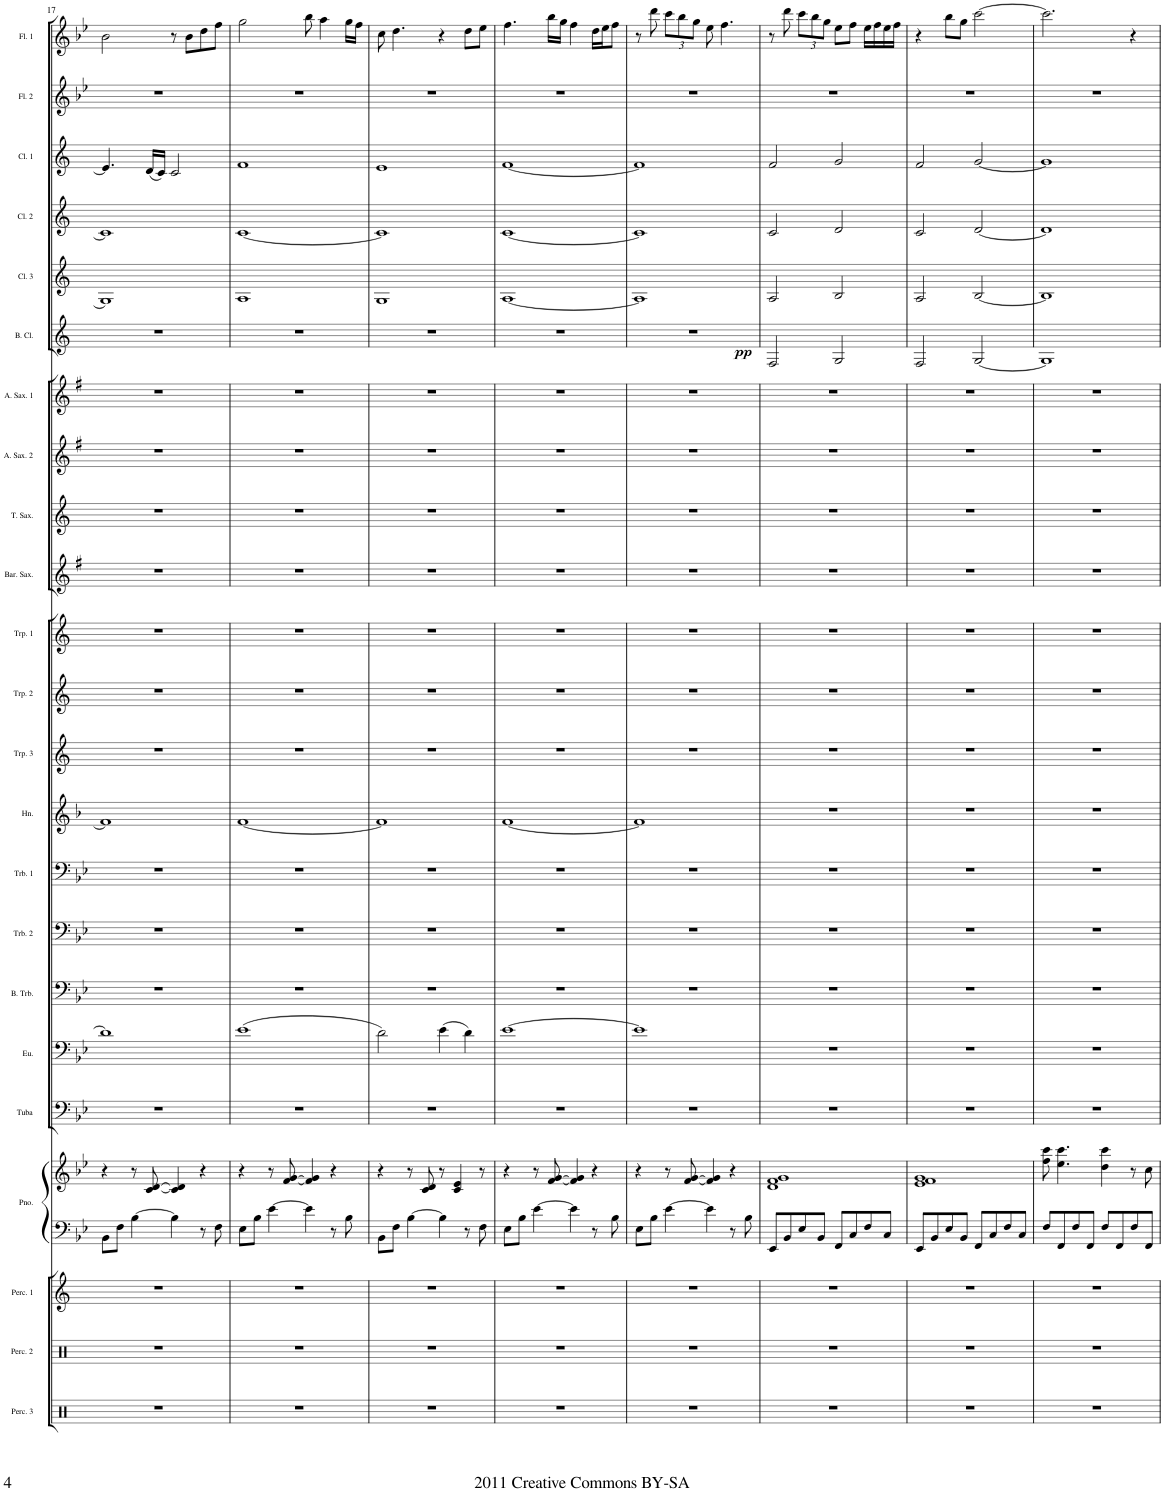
**kern	**kern	**kern	**kern	**kern	**kern	**kern	**kern	**kern	**kern	**kern	**kern	**kern	**kern	**kern	**kern	**kern	**kern	**kern	**dynam	**kern	**kern	**kern	**kern	**kern
*part23	*part22	*part21	*part20	*part20	*part19	*part18	*part17	*part16	*part15	*part14	*part13	*part12	*part11	*part10	*part9	*part8	*part7	*part6	*part6	*part5	*part4	*part3	*part2	*part1
*staff24	*staff23	*staff22	*staff21	*staff20	*staff19	*staff18	*staff17	*staff16	*staff15	*staff14	*staff13	*staff12	*staff11	*staff10	*staff9	*staff8	*staff7	*staff6	*staff6	*staff5	*staff4	*staff3	*staff2	*staff1
*I"Percussion 3	*I"Percussion 2	*I"Percussion 1	*I"Piano	*	*I"Tuba	*I"Euphonium	*I"Bass Trombone	*I"Trombone 2	*I"Trombone 1	*I"Horn	*I"Trumpet 3	*I"Trumpet 2	*I"Trumpet 1	*I"Baritone Saxophone	*I"Tenor Saxophone	*I"Alto Saxophone 2	*I"Alto Saxophone 1	*I"Bass Clarinet	*	*I"Clarinet 3	*I"Clarinet 2	*I"Clarinet 1	*I"Flute 2	*I"Flute 1
*I'Perc. 3	*I'Perc. 2	*I'Perc. 1	*I'Pno.	*	*I'Tuba	*I'Eu.	*I'B. Trb.	*I'Trb. 2	*I'Trb. 1	*I'Hn.	*I'Trp. 3	*I'Trp. 2	*I'Trp. 1	*I'Bar. Sax.	*I'T. Sax.	*I'A. Sax. 2	*I'A. Sax. 1	*I'B. Cl.	*	*I'Cl. 3	*I'Cl. 2	*I'Cl. 1	*I'Fl. 2	*I'Fl. 1
!!LO:PB:g=z
*clefX	*clefX	*clefG2	*clefF4	*clefG2	*clefF4	*clefF4	*clefF4	*clefF4	*clefF4	*clefG2	*clefG2	*clefG2	*clefG2	*clefG2	*clefG2	*clefG2	*clefG2	*clefG2	*	*clefG2	*clefG2	*clefG2	*clefG2	*clefG2
*	*	*	*	*	*	*	*	*	*	*Trd4c7	*Trd1c2	*Trd1c2	*Trd1c2	*Trd12c21	*Trd8c14	*Trd5c9	*Trd5c9	*Trd8c14	*	*Trd1c2	*Trd1c2	*Trd1c2	*	*
*k[]	*k[]	*k[]	*k[b-e-]	*k[b-e-]	*k[b-e-]	*k[b-e-]	*k[b-e-]	*k[b-e-]	*k[b-e-]	*k[b-]	*k[]	*k[]	*k[]	*k[f#]	*k[]	*k[f#]	*k[f#]	*k[]	*	*k[]	*k[]	*k[]	*k[b-e-]	*k[b-e-]
*M4/4	*M4/4	*M4/4	*M4/4	*M4/4	*M4/4	*M4/4	*M4/4	*M4/4	*M4/4	*M4/4	*M4/4	*M4/4	*M4/4	*M4/4	*M4/4	*M4/4	*M4/4	*M4/4	*	*M4/4	*M4/4	*M4/4	*M4/4	*M4/4
=17	=17	=17	=17	=17	=17	=17	=17	=17	=17	=17	=17	=17	=17	=17	=17	=17	=17	=17	=17	=17	=17	=17	=17	=17
1r	1r	1r	8BB-\L	4r	1r	1d]	1r	1r	1r	1f]	1r	1r	1r	1r	1r	1r	1r	1r	.	1G]	1c]	4.e/]	1r	2b-\
.	.	.	8F\J	.	.	.	.	.	.	.	.	.	.	.	.	.	.	.	.	.	.	.	.	.
.	.	.	[4B-\	8r	.	.	.	.	.	.	.	.	.	.	.	.	.	.	.	.	.	.	.	.
.	.	.	.	[8c/ [8d/	.	.	.	.	.	.	.	.	.	.	.	.	.	.	.	.	.	(16d/LL	.	.
.	.	.	.	.	.	.	.	.	.	.	.	.	.	.	.	.	.	.	.	.	.	16c/JJ)	.	.
.	.	.	4B-\]	4c/] 4d/]	.	.	.	.	.	.	.	.	.	.	.	.	.	.	.	.	.	2c/	.	8r
.	.	.	.	.	.	.	.	.	.	.	.	.	.	.	.	.	.	.	.	.	.	.	.	8b-\L
.	.	.	8r	4r	.	.	.	.	.	.	.	.	.	.	.	.	.	.	.	.	.	.	.	8dd\
.	.	.	8F\	.	.	.	.	.	.	.	.	.	.	.	.	.	.	.	.	.	.	.	.	8ff\J
=18	=18	=18	=18	=18	=18	=18	=18	=18	=18	=18	=18	=18	=18	=18	=18	=18	=18	=18	=18	=18	=18	=18	=18	=18
1r	1r	1r	8E-\L	4r	1r	(1e-	1r	1r	1r	[1f	1r	1r	1r	1r	1r	1r	1r	1r	.	1A	[1c	1f	1r	2gg\
.	.	.	8B-\J	.	.	.	.	.	.	.	.	.	.	.	.	.	.	.	.	.	.	.	.	.
.	.	.	[4e-\	8r	.	.	.	.	.	.	.	.	.	.	.	.	.	.	.	.	.	.	.	.
.	.	.	.	[8f/ [8g/	.	.	.	.	.	.	.	.	.	.	.	.	.	.	.	.	.	.	.	.
.	.	.	4e-\]	4f/] 4g/]	.	.	.	.	.	.	.	.	.	.	.	.	.	.	.	.	.	.	.	8bb-\
.	.	.	.	.	.	.	.	.	.	.	.	.	.	.	.	.	.	.	.	.	.	.	.	4aa\
.	.	.	8r	4r	.	.	.	.	.	.	.	.	.	.	.	.	.	.	.	.	.	.	.	.
.	.	.	8B-\	.	.	.	.	.	.	.	.	.	.	.	.	.	.	.	.	.	.	.	.	16gg\LL
.	.	.	.	.	.	.	.	.	.	.	.	.	.	.	.	.	.	.	.	.	.	.	.	16ff\JJ
=19	=19	=19	=19	=19	=19	=19	=19	=19	=19	=19	=19	=19	=19	=19	=19	=19	=19	=19	=19	=19	=19	=19	=19	=19
1r	1r	1r	8BB-\L	4r	1r	2d\)	1r	1r	1r	1f]	1r	1r	1r	1r	1r	1r	1r	1r	.	1G	1c]	1e	1r	8cc\
.	.	.	8F\J	.	.	.	.	.	.	.	.	.	.	.	.	.	.	.	.	.	.	.	.	4.dd\
.	.	.	[4B-\	8r	.	.	.	.	.	.	.	.	.	.	.	.	.	.	.	.	.	.	.	.
.	.	.	.	8c/ 8d/	.	.	.	.	.	.	.	.	.	.	.	.	.	.	.	.	.	.	.	.
.	.	.	4B-\]	8r	.	(4e-\	.	.	.	.	.	.	.	.	.	.	.	.	.	.	.	.	.	4r
.	.	.	.	4c/ 4e-/	.	.	.	.	.	.	.	.	.	.	.	.	.	.	.	.	.	.	.	.
.	.	.	8r	.	.	4d\)	.	.	.	.	.	.	.	.	.	.	.	.	.	.	.	.	.	8dd\L
.	.	.	8F\	8r	.	.	.	.	.	.	.	.	.	.	.	.	.	.	.	.	.	.	.	8ee-\J
=20	=20	=20	=20	=20	=20	=20	=20	=20	=20	=20	=20	=20	=20	=20	=20	=20	=20	=20	=20	=20	=20	=20	=20	=20
1r	1r	1r	8E-\L	4r	1r	[1e-	1r	1r	1r	[1f	1r	1r	1r	1r	1r	1r	1r	1r	.	[1A	[1c	[1f	1r	4.ff\
.	.	.	8B-\J	.	.	.	.	.	.	.	.	.	.	.	.	.	.	.	.	.	.	.	.	.
.	.	.	[4e-\	8r	.	.	.	.	.	.	.	.	.	.	.	.	.	.	.	.	.	.	.	.
.	.	.	.	[8f/ [8g/	.	.	.	.	.	.	.	.	.	.	.	.	.	.	.	.	.	.	.	16bb-\LL
.	.	.	.	.	.	.	.	.	.	.	.	.	.	.	.	.	.	.	.	.	.	.	.	16gg\JJ
.	.	.	4e-\]	4f/] 4g/]	.	.	.	.	.	.	.	.	.	.	.	.	.	.	.	.	.	.	.	4ff\
.	.	.	8r	4r	.	.	.	.	.	.	.	.	.	.	.	.	.	.	.	.	.	.	.	16dd\LL
.	.	.	.	.	.	.	.	.	.	.	.	.	.	.	.	.	.	.	.	.	.	.	.	16ee-\J
.	.	.	8B-\	.	.	.	.	.	.	.	.	.	.	.	.	.	.	.	.	.	.	.	.	8ff\J
=21	=21	=21	=21	=21	=21	=21	=21	=21	=21	=21	=21	=21	=21	=21	=21	=21	=21	=21	=21	=21	=21	=21	=21	=21
1r	1r	1r	8E-\L	4r	1r	1e-]	1r	1r	1r	1f]	1r	1r	1r	1r	1r	1r	1r	1r	.	1A]	1c]	1f]	1r	8r
.	.	.	8B-\J	.	.	.	.	.	.	.	.	.	.	.	.	.	.	.	.	.	.	.	.	8ddd\
*	*	*	*	*	*	*	*	*	*	*	*	*	*	*	*	*	*	*	*	*	*	*	*	*Xbrackettup
.	.	.	[4e-\	8r	.	.	.	.	.	.	.	.	.	.	.	.	.	.	.	.	.	.	.	12ccc\L
.	.	.	.	.	.	.	.	.	.	.	.	.	.	.	.	.	.	.	.	.	.	.	.	12bb-\
.	.	.	.	[8f/ [8g/	.	.	.	.	.	.	.	.	.	.	.	.	.	.	.	.	.	.	.	.
.	.	.	.	.	.	.	.	.	.	.	.	.	.	.	.	.	.	.	.	.	.	.	.	12gg\J
.	.	.	4e-\]	4f/] 4g/]	.	.	.	.	.	.	.	.	.	.	.	.	.	.	.	.	.	.	.	8ee-\
.	.	.	.	.	.	.	.	.	.	.	.	.	.	.	.	.	.	.	.	.	.	.	.	4.ff\
.	.	.	8r	4r	.	.	.	.	.	.	.	.	.	.	.	.	.	.	.	.	.	.	.	.
.	.	.	8B-\	.	.	.	.	.	.	.	.	.	.	.	.	.	.	.	.	.	.	.	.	.
=22	=22	=22	=22	=22	=22	=22	=22	=22	=22	=22	=22	=22	=22	=22	=22	=22	=22	=22	=22	=22	=22	=22	=22	=22
!	!	!	!	!	!	!	!	!	!	!	!	!	!	!	!	!	!	!	!LO:DY:b	!	!	!	!	!
1r	1r	1r	8EE-/L	1d 1f 1g	1r	1r	1r	1r	1r	1r	1r	1r	1r	1r	1r	1r	1r	2F/	pp	2A/	2c/	2f/	1r	8r
.	.	.	8BB-/	.	.	.	.	.	.	.	.	.	.	.	.	.	.	.	.	.	.	.	.	8ddd\
.	.	.	8E-/	.	.	.	.	.	.	.	.	.	.	.	.	.	.	.	.	.	.	.	.	12ccc\L
.	.	.	.	.	.	.	.	.	.	.	.	.	.	.	.	.	.	.	.	.	.	.	.	12bb-\
.	.	.	8BB-/J	.	.	.	.	.	.	.	.	.	.	.	.	.	.	.	.	.	.	.	.	.
.	.	.	.	.	.	.	.	.	.	.	.	.	.	.	.	.	.	.	.	.	.	.	.	12gg\J
.	.	.	8FF/L	.	.	.	.	.	.	.	.	.	.	.	.	.	.	2G/	.	2B/	2d/	2g/	.	8ee-\L
.	.	.	8C/	.	.	.	.	.	.	.	.	.	.	.	.	.	.	.	.	.	.	.	.	8ff\J
.	.	.	8F/	.	.	.	.	.	.	.	.	.	.	.	.	.	.	.	.	.	.	.	.	16ee-\LL
.	.	.	.	.	.	.	.	.	.	.	.	.	.	.	.	.	.	.	.	.	.	.	.	16ff\
.	.	.	8C/J	.	.	.	.	.	.	.	.	.	.	.	.	.	.	.	.	.	.	.	.	16ee-\
.	.	.	.	.	.	.	.	.	.	.	.	.	.	.	.	.	.	.	.	.	.	.	.	16ff\JJ
=23	=23	=23	=23	=23	=23	=23	=23	=23	=23	=23	=23	=23	=23	=23	=23	=23	=23	=23	=23	=23	=23	=23	=23	=23
1r	1r	1r	8EE-/L	1e- 1f 1g	1r	1r	1r	1r	1r	1r	1r	1r	1r	1r	1r	1r	1r	2F/	.	2A/	2c/	2f/	1r	4r
.	.	.	8BB-/	.	.	.	.	.	.	.	.	.	.	.	.	.	.	.	.	.	.	.	.	.
.	.	.	8E-/	.	.	.	.	.	.	.	.	.	.	.	.	.	.	.	.	.	.	.	.	8bb-\L
.	.	.	8BB-/J	.	.	.	.	.	.	.	.	.	.	.	.	.	.	.	.	.	.	.	.	8gg\J
.	.	.	8FF/L	.	.	.	.	.	.	.	.	.	.	.	.	.	.	[2G/	.	[2B/	[2d/	[2g/	.	[2ccc\
.	.	.	8C/	.	.	.	.	.	.	.	.	.	.	.	.	.	.	.	.	.	.	.	.	.
.	.	.	8F/	.	.	.	.	.	.	.	.	.	.	.	.	.	.	.	.	.	.	.	.	.
.	.	.	8C/J	.	.	.	.	.	.	.	.	.	.	.	.	.	.	.	.	.	.	.	.	.
=24	=24	=24	=24	=24	=24	=24	=24	=24	=24	=24	=24	=24	=24	=24	=24	=24	=24	=24	=24	=24	=24	=24	=24	=24
1r	1r	1r	8F/L	8ff\ 8ccc\	1r	1r	1r	1r	1r	1r	1r	1r	1r	1r	1r	1r	1r	1G]	.	1B]	1d]	1g]	1r	2.ccc\]
.	.	.	8FF/	4.ee-\ 4.ccc\	.	.	.	.	.	.	.	.	.	.	.	.	.	.	.	.	.	.	.	.
.	.	.	8F/	.	.	.	.	.	.	.	.	.	.	.	.	.	.	.	.	.	.	.	.	.
.	.	.	8FF/J	.	.	.	.	.	.	.	.	.	.	.	.	.	.	.	.	.	.	.	.	.
.	.	.	8F/L	4dd\ 4ccc\	.	.	.	.	.	.	.	.	.	.	.	.	.	.	.	.	.	.	.	.
.	.	.	8FF/	.	.	.	.	.	.	.	.	.	.	.	.	.	.	.	.	.	.	.	.	.
.	.	.	8F/	8r	.	.	.	.	.	.	.	.	.	.	.	.	.	.	.	.	.	.	.	4r
.	.	.	8FF/J	8cc\	.	.	.	.	.	.	.	.	.	.	.	.	.	.	.	.	.	.	.	.
=	=	=	=	=	=	=	=	=	=	=	=	=	=	=	=	=	=	=	=	=	=	=	=	=
*-	*-	*-	*-	*-	*-	*-	*-	*-	*-	*-	*-	*-	*-	*-	*-	*-	*-	*-	*-	*-	*-	*-	*-	*-
